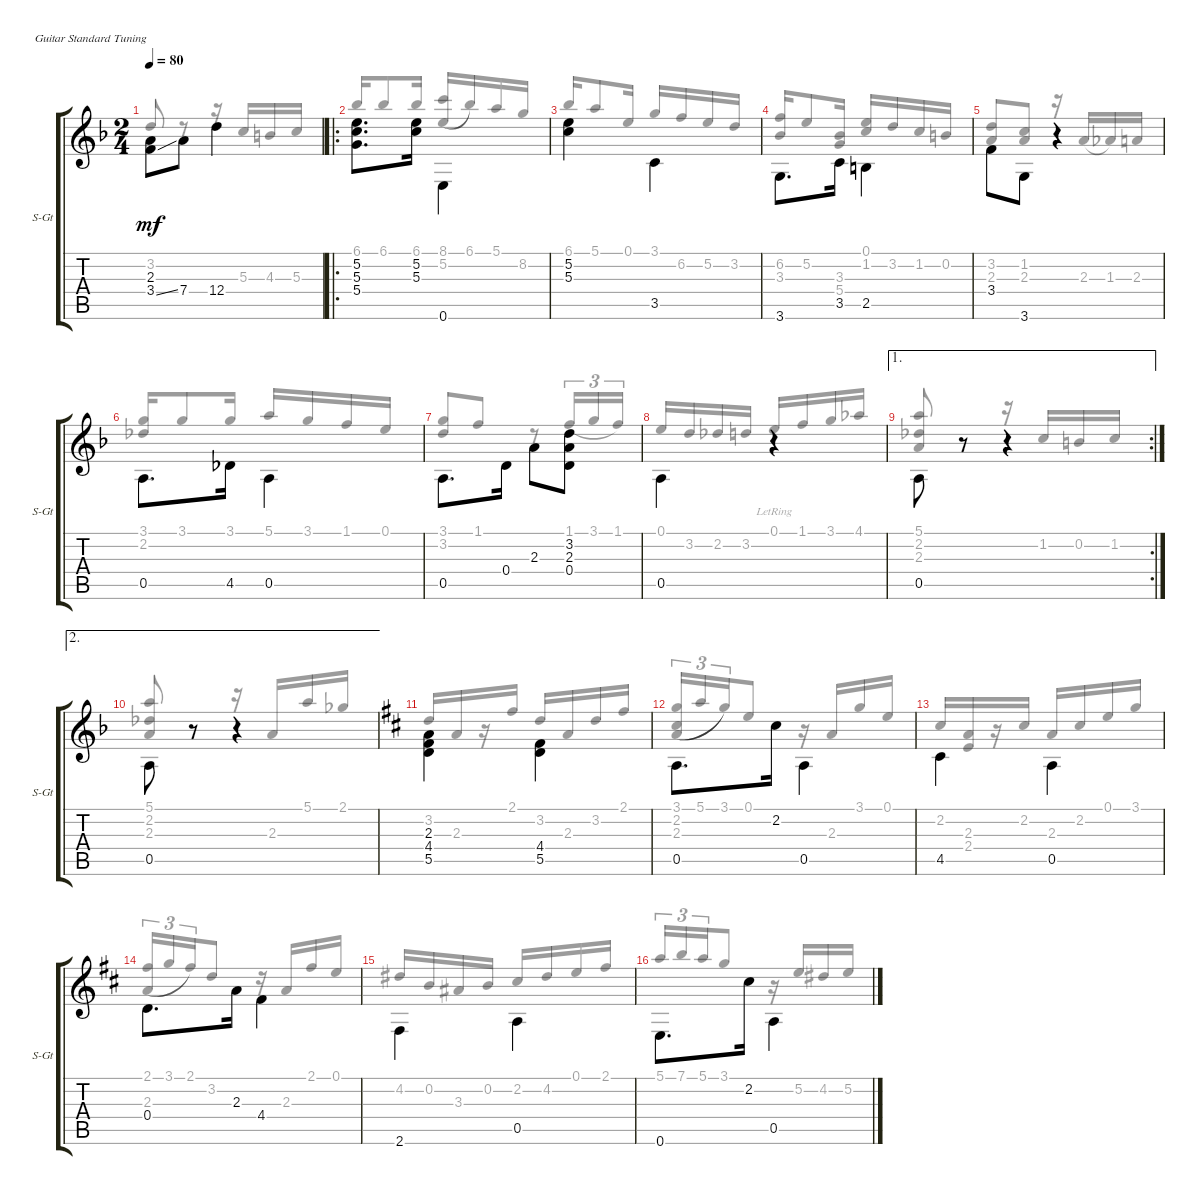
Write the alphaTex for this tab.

\defaultSystemsLayout 4
\bracketExtendMode groupsimilarinstruments
\useSystemSignSeparator
\singleTrackTrackNamePolicy allsystems
\multiTrackTrackNamePolicy allsystems
\firstSystemTrackNameOrientation horizontal
\otherSystemsTrackNameOrientation horizontal
\track ("Steel Guitar" "S-Gt") {instrument acousticguitarsteel}
\staff {score tabs}
\tuning (E4 B3 G3 D3 A2 E2)
\voice
\ts (2 4)
\tempo 80
\clef g2
\ks dminor
(3.4{ss} 2.3).8{dy mf beam invert} 7.4.8 12.4.4{beam invert} |
\ro
(5.4 5.3 5.2).8{d beam invert} (5.3 5.2).16 0.6.4{beam invert} |
(5.3 5.2).4{beam invert} 3.5.4{beam invert} |
3.6.8{d beam invert} 3.5.16 2.5.4{beam invert} |
3.4.8{beam invert} 3.6.8 r.4{beam invert} |
0.5.8{d beam invert} 4.5.16 0.5.4{beam invert} |
0.5.8{d beam invert} 0.4.16 2.3.8{beam invert} (0.4 2.3 3.2).8 |
0.5.4{beam invert} r.4 |
\ae 1
\rc 2
0.5.8{beam invert} r.8{beam invert} r.4{beam invert} |
\ae 2
0.5.8{beam invert} r.8{beam invert} r.4{beam invert} |
\ks d
(5.5 4.4 2.3).4{beam invert} (5.5 4.4).4{beam invert} |
0.5.8{d beam invert} 2.2.16 0.5.4{beam invert} |
4.5.4{beam invert} 0.5.4{beam invert} |
0.4.8{d beam invert} 2.3.16 4.4.4{beam invert} |
2.6.4{beam invert} 0.5.4{beam invert} |
0.6.8{d beam invert} 2.2.16 0.5.4{beam invert}
\voice
\clef g2
\ottava regular
\simile none
\ks dminor
3.2.8{dy mf beam invert} r.8 r.16 5.3.16{beam invert} 4.3.16 5.3.16 |
6.1.16{beam invert} 6.1.8 6.1.16 (8.1 5.2).16{legatoorigin beam invert} 6.1.16 5.1.16 8.2.16 |
6.1.16{beam invert} 5.1.8 0.1.16 3.1.16 6.2.16{beam invert} 5.2.16 3.2.16 |
(3.3 6.2).16 5.2.8{beam invert} (3.3 5.4).16 (1.2 0.1).16 3.2.16 1.2.16{beam invert} 0.2.16 |
(2.3 3.2).8{beam invert} (1.2 2.3).8 r.16{beam invert} 2.3.16{legatoorigin beam invert} 1.3.16 2.3.16 |
(2.2 3.1).16{beam invert} 3.1.8 3.1.16 5.1.16{beam invert} 3.1.16 1.1.16 0.1.16 |
(3.2 3.1).8{beam invert} 1.1.8 r.8{beam invert} 1.1.16{tu (3 2) legatoorigin beam invert} 3.1.16{tu (3 2) legatoorigin} 1.1.16{tu (3 2)} |
0.1.16{beam invert} 3.2.16 2.2.16 3.2.16 0.1{lr}.16{beam invert} 1.1.16 3.1.16 4.1.16 |
(2.3 2.2 5.1).8{beam invert} r.8 r.16 1.2.16 0.2.16{beam invert} 1.2.16 |
(2.3 2.2 5.1).8{beam invert} r.8 r.16 2.3.16{beam invert} 5.1.16 2.1.16 |
\ks d
3.2.16{beam invert} 2.3.16 r.16 2.1.16 3.2.16{beam invert} 2.3.16 3.2.16 2.1.16 |
(3.1 2.2 2.3).16{tu (3 2) legatoorigin beam invert} 5.1.16{tu (3 2) legatoorigin} 3.1.16{tu (3 2) beam merge} 0.1.8 r.16{beam invert} 2.3.16{beam invert} 3.1.16 0.1.16 |
2.2.16{beam invert} (2.3 2.4).16 r.16 2.2.16 2.3.16{beam invert} 2.2.16 0.1.16 3.1.16 |
(2.1 2.3).16{tu (3 2) legatoorigin beam invert} 3.1.16{tu (3 2) legatoorigin} 2.1.16{tu (3 2) beam merge} 3.2.8 r.16{beam invert} 2.3.16 2.1.16 0.1.16{beam invert} |
4.2.16 0.2.16 3.3.16{beam invert} 0.2.16 2.2.16 4.2.16 0.1.16{beam invert} 2.1.16 |
5.1.16{tu (3 2) beam invert} 7.1.16{tu (3 2)} 5.1.16{tu (3 2) beam merge} 3.1.8 r.16 5.2.16 4.2.16{beam invert} 5.2.16
